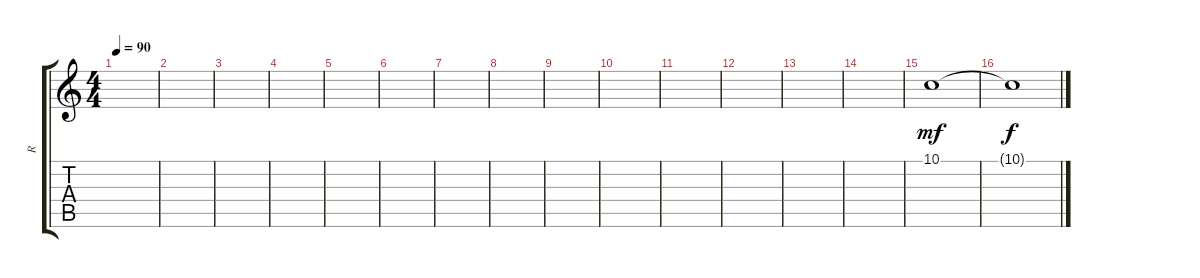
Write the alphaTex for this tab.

\track ("R" "R") {instrument synthstrings2}
\staff {score tabs}
\tuning (D4 A3 F3 C3 G2 C2) {hide}
\ts (4 4)
\tempo 90
\clef g2
\ks c
|
|
|
|
|
|
|
|
|
|
|
|
|
|
10.1.1{dy mf} |
10.1{t}.1{dy f}
